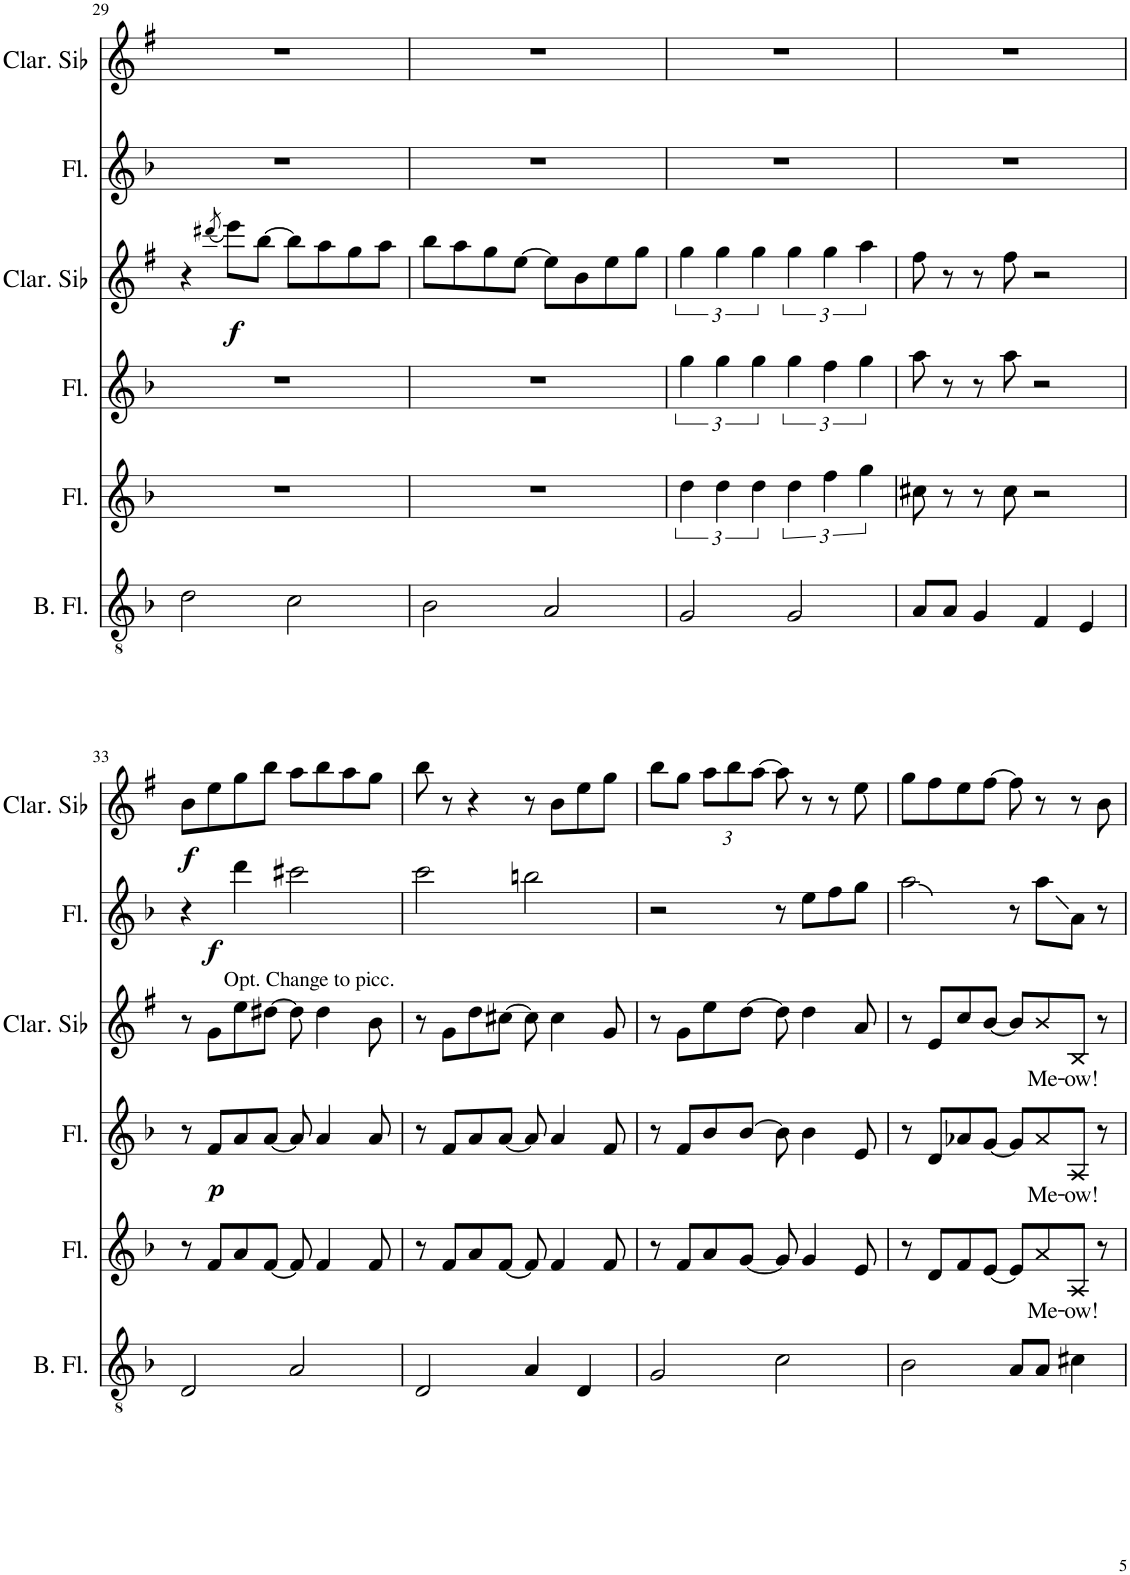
**kern	**kern	**text	**kern	**text	**dynam	**kern	**text	**dynam	**kern	**dynam	**kern	**dynam
*part6	*part5	*part5	*part4	*part4	*part4	*part3	*part3	*part3	*part2	*part2	*part1	*part1
*staff6	*staff5	*staff5	*staff4	*staff4	*staff4	*staff3	*staff3	*staff3	*staff2	*staff2	*staff1	*staff1
*I"Bass Flute	*I"Flute	*	*I"Flute	*	*	*I"Clarinette en Sib	*	*	*I"Flute	*	*I"Clarinette en Sib	*
*I'B. Fl.	*I'Fl.	*	*I'Fl.	*	*	*I'Clar. Sib	*	*	*I'Fl.	*	*I'Clar. Sib	*
!!LO:PB:g=z
*clefGv2	*clefG2	*	*clefG2	*	*	*clefG2	*	*	*clefG2	*	*clefG2	*
*	*	*	*	*	*	*Trd1c2	*	*	*	*	*Trd1c2	*
*k[b-]	*k[b-]	*	*k[b-]	*	*	*k[f#]	*	*	*k[b-]	*	*k[f#]	*
*M4/4	*M4/4	*	*M4/4	*	*	*M4/4	*	*	*M4/4	*	*M4/4	*
=29	=29	=29	=29	=29	=29	=29	=29	=29	=29	=29	=29	=29
2d\	1r	.	1r	.	.	4r	.	.	1r	.	1r	.
.	.	.	.	.	.	(8qddd#X/	.	.	.	.	.	.
!	!	!	!	!	!	!	!	!LO:DY:b	!	!	!	!
.	.	.	.	.	.	8eee\L)	.	f	.	.	.	.
.	.	.	.	.	.	[8bb\J	.	.	.	.	.	.
2c\	.	.	.	.	.	8bb\L]	.	.	.	.	.	.
.	.	.	.	.	.	8aa\	.	.	.	.	.	.
.	.	.	.	.	.	8gg\	.	.	.	.	.	.
.	.	.	.	.	.	8aa\J	.	.	.	.	.	.
=30	=30	=30	=30	=30	=30	=30	=30	=30	=30	=30	=30	=30
2B-\	1r	.	1r	.	.	8bb\L	.	.	1r	.	1r	.
.	.	.	.	.	.	8aa\	.	.	.	.	.	.
.	.	.	.	.	.	8gg\	.	.	.	.	.	.
.	.	.	.	.	.	[8ee\J	.	.	.	.	.	.
2A/	.	.	.	.	.	8ee\L]	.	.	.	.	.	.
.	.	.	.	.	.	8b\	.	.	.	.	.	.
.	.	.	.	.	.	8ee\	.	.	.	.	.	.
.	.	.	.	.	.	8gg\J	.	.	.	.	.	.
=31	=31	=31	=31	=31	=31	=31	=31	=31	=31	=31	=31	=31
2G/	6dd\	.	6gg\	.	.	6gg\	.	.	1r	.	1r	.
.	6dd\	.	6gg\	.	.	6gg\	.	.	.	.	.	.
.	6dd\	.	6gg\	.	.	6gg\	.	.	.	.	.	.
2G/	6dd\	.	6gg\	.	.	6gg\	.	.	.	.	.	.
.	6ff\	.	6ff\	.	.	6gg\	.	.	.	.	.	.
.	6gg\	.	6gg\	.	.	6aa\	.	.	.	.	.	.
=32	=32	=32	=32	=32	=32	=32	=32	=32	=32	=32	=32	=32
8A/L	8cc#X\	.	8aa\	.	.	8ff#\	.	.	1r	.	1r	.
8A/J	8r	.	8r	.	.	8r	.	.	.	.	.	.
4G/	8r	.	8r	.	.	8r	.	.	.	.	.	.
.	8cc#\	.	8aa\	.	.	8ff#\	.	.	.	.	.	.
4F/	2r	.	2r	.	.	2r	.	.	.	.	.	.
4E/	.	.	.	.	.	.	.	.	.	.	.	.
!!LO:LB:g=z
=33	=33	=33	=33	=33	=33	=33	=33	=33	=33	=33	=33	=33
!	!	!	!	!	!	!	!	!	!	!	!	!LO:DY:b
2D/	8r	.	8r	.	.	8r	.	.	4r	.	8b\L	f
!	!	!	!	!	!LO:DY:b	!	!	!	!	!	!	!
.	8f/L	.	8f/L	.	p	8g\L	.	.	.	.	8ee\	.
!	!	!	!	!	!	!	!	!	!LO:TX:b:t=Opt. Change to picc.	!	!	!
!	!	!	!	!	!	!	!	!	!	!LO:DY:b	!	!
.	8a/	.	8a/	.	.	8ee\	.	.	4ddd\	f	8gg\	.
.	[8f/J	.	[8a/J	.	.	[8dd#X\J	.	.	.	.	8bb\J	.
2A/	8f/]	.	8a/]	.	.	8dd#\]	.	.	2ccc#X\	.	8aa\L	.
.	4f/	.	4a/	.	.	4dd#\	.	.	.	.	8bb\	.
.	.	.	.	.	.	.	.	.	.	.	8aa\	.
.	8f/	.	8a/	.	.	8b\	.	.	.	.	8gg\J	.
=34	=34	=34	=34	=34	=34	=34	=34	=34	=34	=34	=34	=34
2D/	8r	.	8r	.	.	8r	.	.	2ccc\	.	8bb\	.
.	8f/L	.	8f/L	.	.	8g\L	.	.	.	.	8r	.
.	8a/	.	8a/	.	.	8dd\	.	.	.	.	4r	.
.	[8f/J	.	[8a/J	.	.	[8cc#X\J	.	.	.	.	.	.
4A/	8f/]	.	8a/]	.	.	8cc#\]	.	.	2bbn\	.	8r	.
.	4f/	.	4a/	.	.	4cc#\	.	.	.	.	8b\L	.
4D/	.	.	.	.	.	.	.	.	.	.	8ee\	.
.	8f/	.	8f/	.	.	8g/	.	.	.	.	8gg\J	.
=35	=35	=35	=35	=35	=35	=35	=35	=35	=35	=35	=35	=35
2G/	8r	.	8r	.	.	8r	.	.	2r	.	8bb\L	.
.	8f/L	.	8f/L	.	.	8g\L	.	.	.	.	8gg\J	.
*	*	*	*	*	*	*	*	*	*	*	*Xbrackettup	*
.	8a/	.	8b-/	.	.	8ee\	.	.	.	.	12aa\L	.
.	.	.	.	.	.	.	.	.	.	.	12bb\	.
.	[8g/J	.	[8b-/J	.	.	[8dd\J	.	.	.	.	.	.
.	.	.	.	.	.	.	.	.	.	.	[12aa\J	.
2c\	8g/]	.	8b-\]	.	.	8dd\]	.	.	8r	.	8aa\]	.
.	4g/	.	4b-\	.	.	4dd\	.	.	8ee\L	.	8r	.
.	.	.	.	.	.	.	.	.	8ff\	.	8r	.
.	8e/	.	8e/	.	.	8a/	.	.	8gg\J	.	8ee\	.
=36	=36	=36	=36	=36	=36	=36	=36	=36	=36	=36	=36	=36
2B-\	8r	.	8r	.	.	8r	.	.	2aa\	.	8gg\L	.
.	8d/L	.	8d/L	.	.	8e/L	.	.	.	.	8ff#\	.
.	8f/	.	8a-X/	.	.	8cc/	.	.	.	.	8ee\	.
.	[8e/J	.	[8g/J	.	.	[8b/J	.	.	.	.	[8ff#\J	.
8A/L	8e/L]	.	8g/L]	.	.	8b/L]	.	.	8r	.	8ff#\]	.
!	!	!LO:LY:b	!	!LO:LY:b	!	!	!LO:LY:b	!	!	!	!	!
8A/J	8a/	Me-	8a-/	Me-	.	8b/	Me-	.	8aa\L	.	8r	.
!	!	!LO:LY:b	!	!LO:LY:b	!	!	!LO:LY:b	!	!	!	!	!
4c#X\	8A/J	-ow!	8A/J	-ow!	.	8B/J	-ow!	.	8a\J	.	8r	.
.	8r	.	8r	.	.	8r	.	.	8r	.	8b\	.
=	=	=	=	=	=	=	=	=	=	=	=	=
*-	*-	*-	*-	*-	*-	*-	*-	*-	*-	*-	*-	*-
